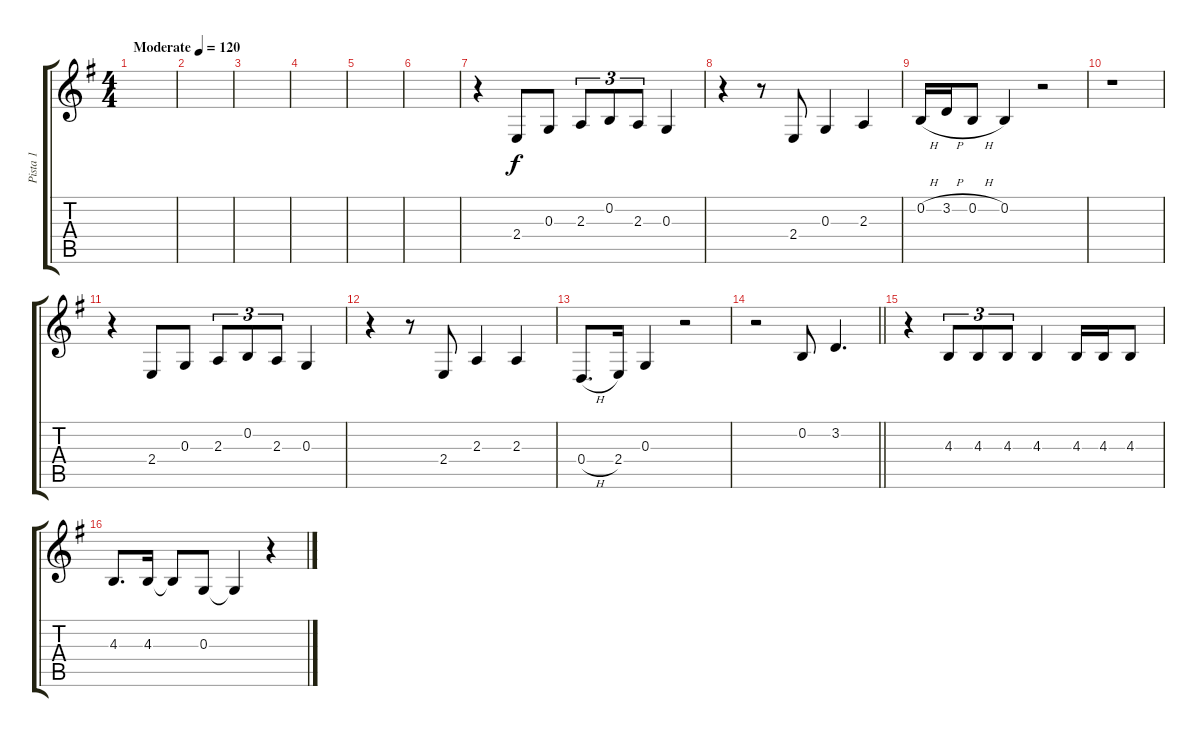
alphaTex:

\track ("Pista 1" "Pista 1") {instrument trumpet}
\staff {score tabs}
\tuning (E4 B3 G3 D3 A2 E2) {hide}
\ts (4 4)
\tempo (120 "Moderate")
\clef g2
\ks g
|
|
|
|
|
|
r.4 2.4.8 0.3.8 2.3.8{tu (3 2)} 0.2.8{tu (3 2)} 2.3.8{tu (3 2)} 0.3.4 |
r.4 r.8 2.4.8 0.3.4 2.3.4 |
0.2{h}.16 3.2{h}.16 0.2{h}.8 0.2.4 r.2 |
r.1 |
r.4 2.4.8 0.3.8 2.3.8{tu (3 2)} 0.2.8{tu (3 2)} 2.3.8{tu (3 2)} 0.3.4 |
r.4 r.8 2.4.8 2.3.4 2.3.4 |
0.4{h}.8{d} 2.4.16 0.3.4 r.2 |
\barLineRight lightlight
r.2 0.2.8 3.2.4{d} |
r.4 4.3.8{tu (3 2)} 4.3.8{tu (3 2)} 4.3.8{tu (3 2)} 4.3.4 4.3.16 4.3.16 4.3.8 |
4.3.8{d} 4.3.16 4.3{t}.8 0.3.8 0.3{t}.4 r.4
